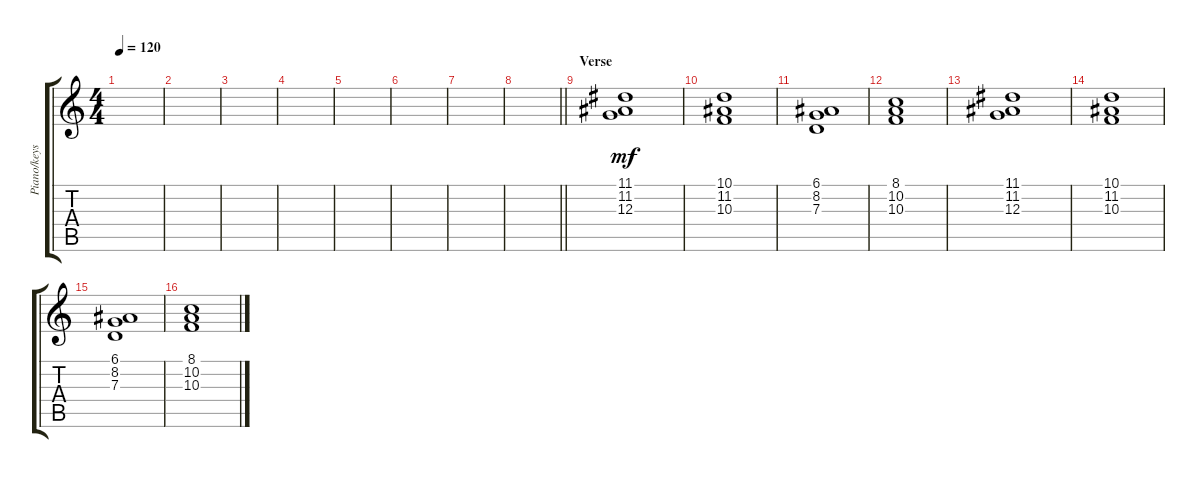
\track ("Piano/keys" "Piano/keys") {instrument acousticgrandpiano}
\staff {score tabs}
\tuning (E4 B3 G3 D3 A2 E2) {hide}
\ts (4 4)
\tempo 120
\clef g2
\ks c
|
|
|
|
|
|
|
\barLineRight lightlight
|
\section ("" "Verse")
(11.1 11.2 12.3).1{dy mf balance 3} |
(10.1 11.2 10.3).1 |
(6.1 8.2 7.3).1 |
(8.1 10.2 10.3).1 |
(11.1 11.2 12.3).1 |
(10.1 11.2 10.3).1 |
(6.1 8.2 7.3).1 |
(8.1 10.2 10.3).1
